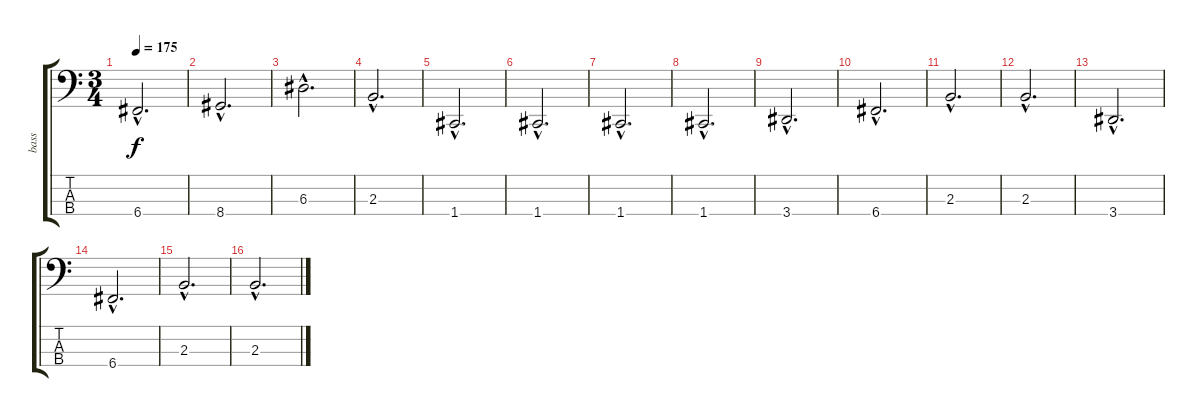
\track ("bass" "bass") {instrument electricbassfinger}
\staff {score tabs}
\tuning (G2 D2 A1 C1) {hide}
\ts (3 4)
\tempo 175
\clef f4
\ks c
6.4{hac}.2{d dy f} |
8.4{hac}.2{d} |
6.3{hac}.2{d} |
2.3{hac}.2{d} |
1.4{hac}.2{d} |
1.4{hac}.2{d} |
1.4{hac}.2{d} |
1.4{hac}.2{d} |
3.4{hac}.2{d} |
6.4{hac}.2{d} |
2.3{hac}.2{d} |
2.3{hac}.2{d} |
3.4{hac}.2{d} |
6.4{hac}.2{d} |
2.3{hac}.2{d} |
2.3{hac}.2{d}
